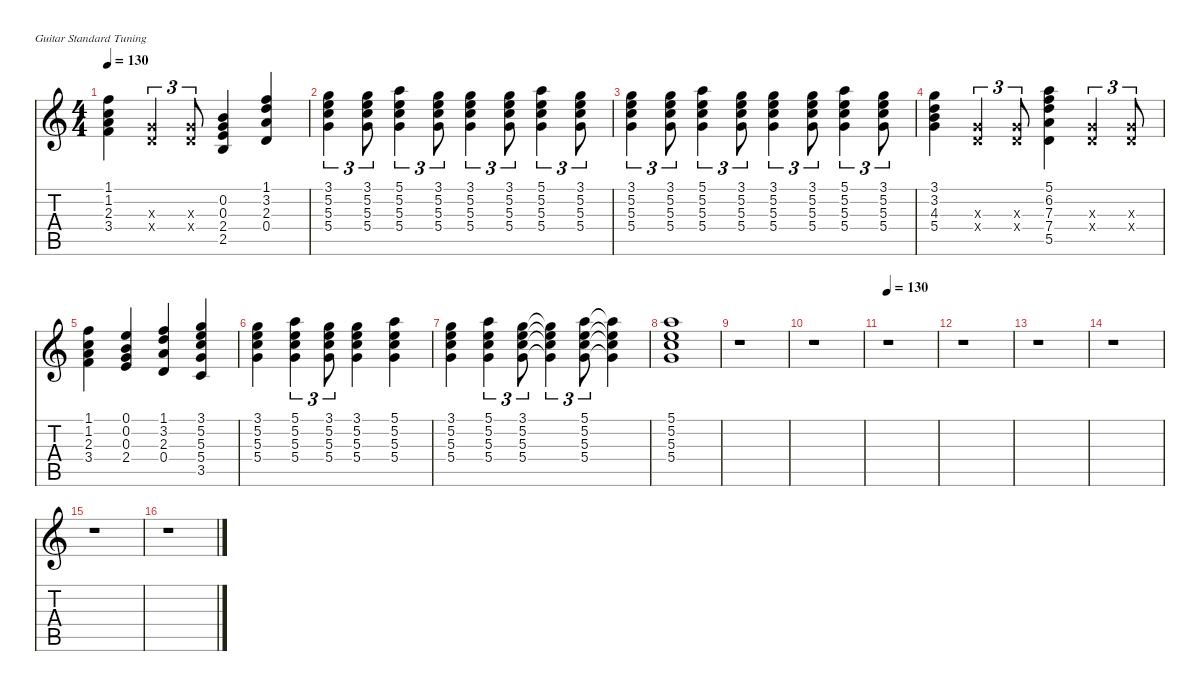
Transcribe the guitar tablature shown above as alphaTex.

\defaultSystemsLayout 4
\hideDynamics
\bracketExtendMode nobrackets
\singleTrackTrackNamePolicy hidden
\multiTrackTrackNamePolicy hidden
\firstSystemTrackNameMode fullname
\firstSystemTrackNameOrientation horizontal
\otherSystemsTrackNameOrientation horizontal
\track ("clean guitar" "s.guit.") {instrument acousticguitarsteel}
\staff {score tabs}
\tuning (E4 B3 G3 D3 A2 E2)
\ts (4 4)
\tempo 130
\clef g2
\ks c
(1.1 1.2 2.3 3.4).4{dy f beam Down} (0.3{x} 0.4{x}).4{tu (3 2) beam Up} (0.3{x} 0.4{x}).8{tu (3 2) beam Up} (0.2 0.3 2.4 2.5).4{beam Up} (1.1 3.2 2.3 0.4).4{beam Up} |
(3.1 5.2 5.3 5.4).4{tu (3 2) beam Down} (3.1 5.2 5.3 5.4).8{tu (3 2) beam Down} (5.1 5.2 5.3 5.4).4{tu (3 2) beam Down} (3.1 5.2 5.3 5.4).8{tu (3 2) beam Down} (3.1 5.2 5.3 5.4).4{tu (3 2) beam Down} (3.1 5.2 5.3 5.4).8{tu (3 2) beam Down} (5.1 5.2 5.3 5.4).4{tu (3 2) beam Down} (3.1 5.2 5.3 5.4).8{tu (3 2) beam Down} |
(3.1 5.2 5.3 5.4).4{tu (3 2) beam Down} (3.1 5.2 5.3 5.4).8{tu (3 2) beam Down} (5.1 5.2 5.3 5.4).4{tu (3 2) beam Down} (3.1 5.2 5.3 5.4).8{tu (3 2) beam Down} (3.1 5.2 5.3 5.4).4{tu (3 2) beam Down} (3.1 5.2 5.3 5.4).8{tu (3 2) beam Down} (5.1 5.2 5.3 5.4).4{tu (3 2) beam Down} (3.1 5.2 5.3 5.4).8{tu (3 2) beam Down} |
(3.1 3.2 4.3 5.4).4{beam Down} (0.3{x} 0.4{x}).4{tu (3 2) beam Up} (0.3{x} 0.4{x}).8{tu (3 2) beam Up} (5.1 6.2 7.3 7.4 5.5).4{beam Down} (0.3{x} 0.4{x}).4{tu (3 2) beam Up} (0.3{x} 0.4{x}).8{tu (3 2) beam Up} |
(1.1 1.2 2.3 3.4).4{beam Down} (0.1 0.2 0.3 2.4).4{beam Up} (1.1 3.2 2.3 0.4).4{beam Up} (3.1 5.2 5.3 5.4 3.5).4{beam Up} |
(3.1 5.2 5.3 5.4).4{beam Down} (5.1 5.2 5.3 5.4).4{tu (3 2) beam Down} (3.1 5.2 5.3 5.4).8{tu (3 2) beam Down} (3.1 5.2 5.3 5.4).4{beam Down} (5.1 5.2 5.3 5.4).4{beam Down} |
(3.1 5.2 5.3 5.4).4{beam Down} (5.1 5.2 5.3 5.4).4{tu (3 2) beam Down} (3.1 5.2 5.3 5.4).8{tu (3 2) beam Down} (3.1{t} 5.2{t} 5.3{t} 5.4{t}).4{tu (3 2) beam Down} (5.1 5.2 5.3 5.4).8{tu (3 2) beam Down} (5.1{t} 5.2{t} 5.3{t} 5.4{t}).4{beam Down} |
(5.1 5.2 5.3 5.4).1{beam Down} |
r.1{beam Down} |
r.1{beam Down} |
\tempo 130
r.1{beam Down} |
r.1{beam Down} |
r.1{beam Down} |
r.1{beam Down} |
r.1{beam Down} |
r.1{beam Down}
